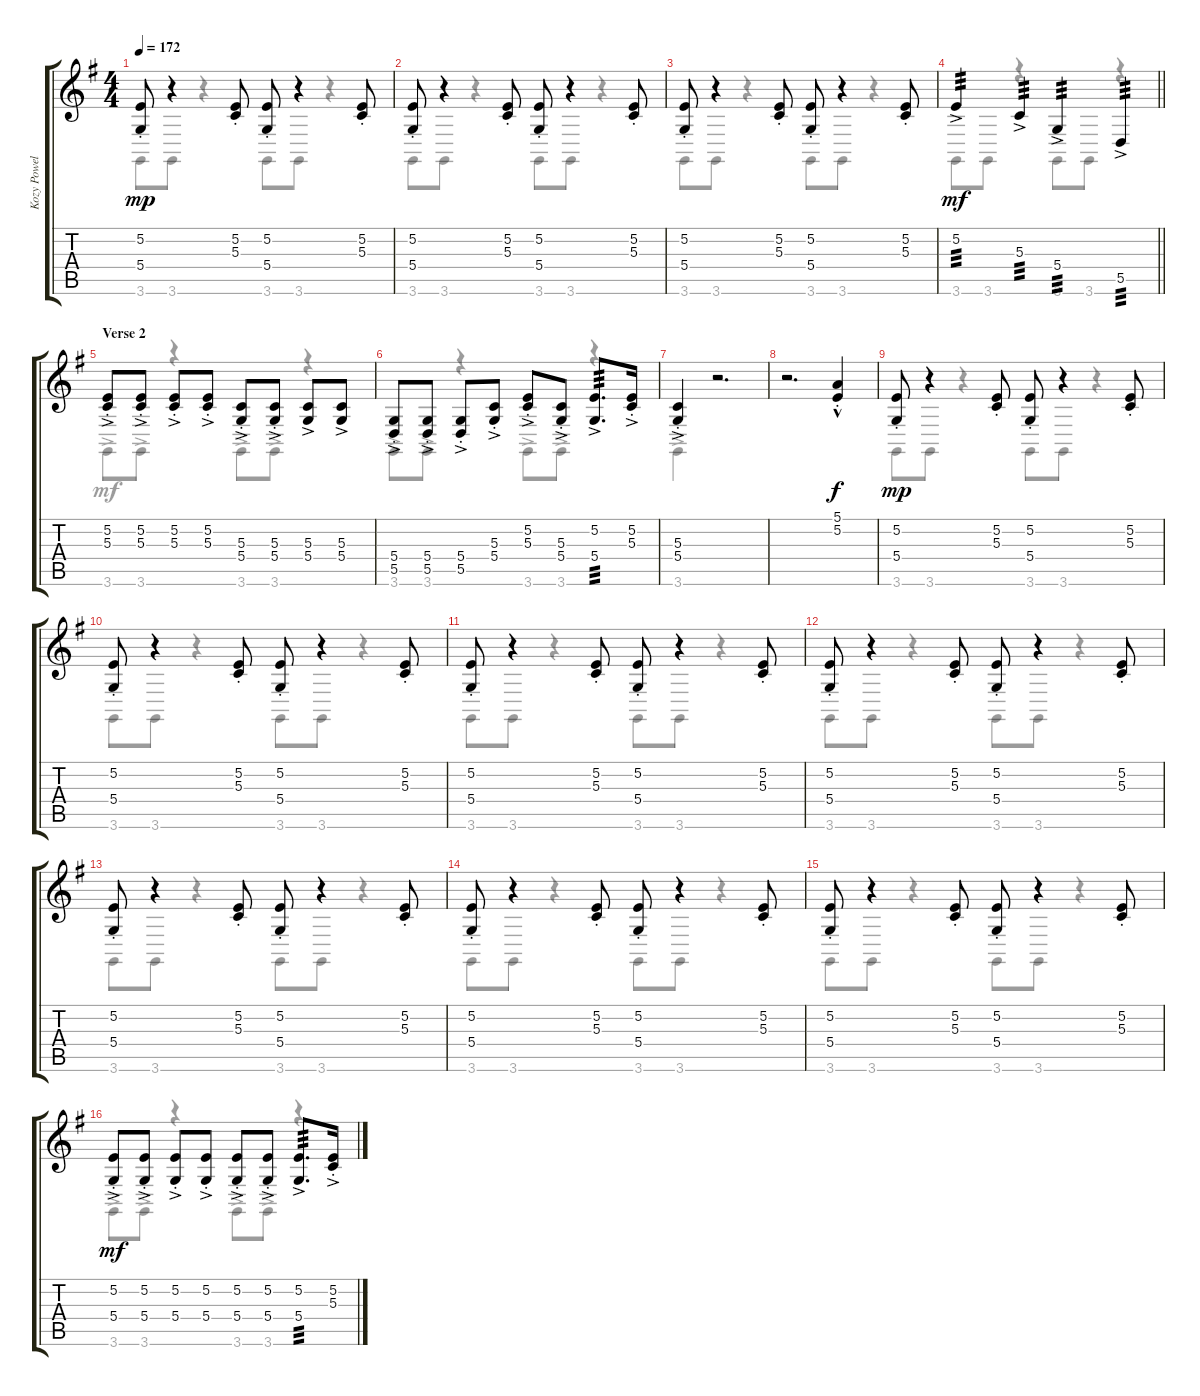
\track ("Kozy Powell Drums" "Kozy Powel") {instrument melodictom}
\staff {score tabs}
\tuning (E4 B3 G3 D3 A2 E2) {hide}
\voice
\ts (4 4)
\tempo 172
\clef g2
\ks g
(5.2{st} 5.4{st}).8{dy mp} r.4 (5.2{st} 5.3{st}).8 (5.2{st} 5.4{st}).8 r.4 (5.2{st} 5.3{st}).8 |
(5.2{st} 5.4{st}).8 r.4 (5.2{st} 5.3{st}).8 (5.2{st} 5.4{st}).8 r.4 (5.2{st} 5.3{st}).8 |
(5.2{st} 5.4{st}).8 r.4 (5.2{st} 5.3{st}).8 (5.2{st} 5.4{st}).8 r.4 (5.2{st} 5.3{st}).8 |
\barLineRight lightlight
5.2{ac}.4{tp 3 dy mf} 5.3{ac}.4{tp 3} 5.4{ac}.4{tp 3} 5.5{ac}.4{tp 3} |
\section ("" "Verse 2")
(5.2{ac st} 5.3{ac st}).8 (5.2{ac st} 5.3{ac st}).8 (5.2{ac st} 5.3{ac st}).8 (5.2{ac st} 5.3{ac st}).8 (5.3{ac st} 5.4{ac st}).8 (5.3{ac st} 5.4{ac st}).8 (5.3{ac} 5.4{ac}).8 (5.3{ac} 5.4{ac}).8 |
(5.4{ac st} 5.5{ac st}).8 (5.4{ac st} 5.5{ac st}).8 (5.4{ac st} 5.5{ac st}).8 (5.3{ac st} 5.4{ac st}).8 (5.2{ac st} 5.3{ac st}).8 (5.3{ac st} 5.4{ac st}).8 (5.2{ac} 5.4{ac}).8{d tp 3} (5.2{ac st} 5.3{ac st}).16 |
(5.3{ac st} 5.4{ac st}).4 r.2{d} |
r.2{d} (5.1{hac st} 5.2{hac st}).4{dy f} |
(5.2{st} 5.4{st}).8{dy mp} r.4 (5.2{st} 5.3{st}).8 (5.2{st} 5.4{st}).8 r.4 (5.2{st} 5.3{st}).8 |
(5.2{st} 5.4{st}).8 r.4 (5.2{st} 5.3{st}).8 (5.2{st} 5.4{st}).8 r.4 (5.2{st} 5.3{st}).8 |
(5.2{st} 5.4{st}).8 r.4 (5.2{st} 5.3{st}).8 (5.2{st} 5.4{st}).8 r.4 (5.2{st} 5.3{st}).8 |
(5.2{st} 5.4{st}).8 r.4 (5.2{st} 5.3{st}).8 (5.2{st} 5.4{st}).8 r.4 (5.2{st} 5.3{st}).8 |
(5.2{st} 5.4{st}).8 r.4 (5.2{st} 5.3{st}).8 (5.2{st} 5.4{st}).8 r.4 (5.2{st} 5.3{st}).8 |
(5.2{st} 5.4{st}).8 r.4 (5.2{st} 5.3{st}).8 (5.2{st} 5.4{st}).8 r.4 (5.2{st} 5.3{st}).8 |
(5.2{st} 5.4{st}).8 r.4 (5.2{st} 5.3{st}).8 (5.2{st} 5.4{st}).8 r.4 (5.2{st} 5.3{st}).8 |
(5.2{ac st} 5.4{ac st}).8{dy mf} (5.2{ac st} 5.4{ac st}).8 (5.2{ac st} 5.4{ac st}).8 (5.2{ac st} 5.4{ac st}).8 (5.2{ac st} 5.4{ac st}).8 (5.2{ac st} 5.4{ac st}).8 (5.2{ac} 5.4{ac}).8{d tp 3} (5.2{ac st} 5.3{ac st}).16
\voice
\clef g2
\ottava regular
\simile none
\ks g
3.6.8{dy mp} 3.6.8 r.4 3.6.8 3.6.8 r.4 |
3.6.8 3.6.8 r.4 3.6.8 3.6.8 r.4 |
3.6.8 3.6.8 r.4 3.6.8 3.6.8 r.4 |
\barLineRight lightlight
3.6.8 3.6.8 r.4 3.6.8 3.6.8 r.4 |
3.6{ac}.8{dy mf} 3.6{ac}.8 r.4 3.6{ac}.8 3.6{ac}.8 r.4 |
3.6{ac}.8 3.6{ac}.8 r.4 3.6{ac}.8 3.6{ac}.8 r.4 |
3.6{ac}.4 r.2{d} |
|
3.6.8{dy mp} 3.6.8 r.4 3.6.8 3.6.8 r.4 |
3.6.8 3.6.8 r.4 3.6.8 3.6.8 r.4 |
3.6.8 3.6.8 r.4 3.6.8 3.6.8 r.4 |
3.6.8 3.6.8 r.4 3.6.8 3.6.8 r.4 |
3.6.8 3.6.8 r.4 3.6.8 3.6.8 r.4 |
3.6.8 3.6.8 r.4 3.6.8 3.6.8 r.4 |
3.6.8 3.6.8 r.4 3.6.8 3.6.8 r.4 |
3.6{ac}.8{dy mf} 3.6{ac}.8 r.4 3.6{ac}.8 3.6{ac}.8 r.4
